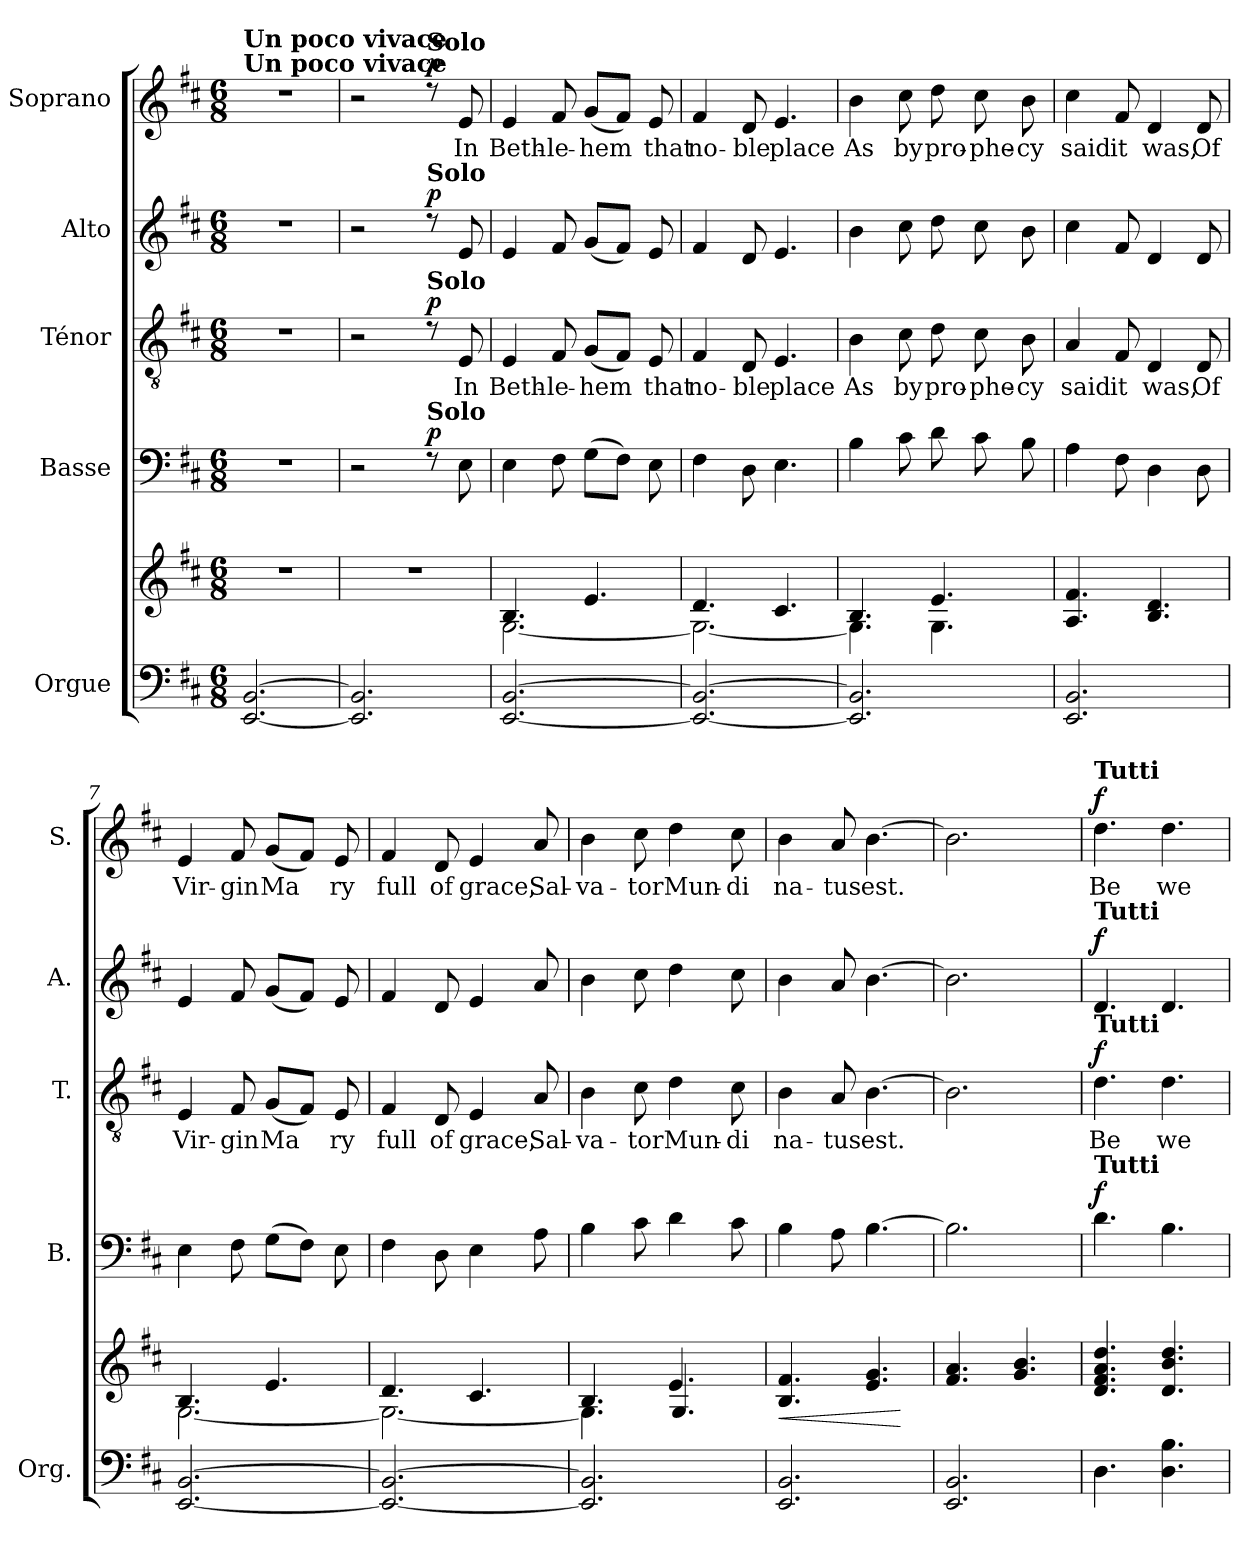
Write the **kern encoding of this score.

**kern	**kern	**dynam	**kern	**dynam	**kern	**text	**dynam	**kern	**dynam	**kern	**text	**dynam
*part5	*part5	*part5	*part4	*part4	*part3	*part3	*part3	*part2	*part2	*part1	*part1	*part1
*staff6	*staff5	*staff5/6	*staff4	*staff4	*staff3	*staff3	*staff3	*staff2	*staff2	*staff1	*staff1	*staff1
*I"Orgue	*	*	*I"Basse	*	*I"Ténor	*	*	*I"Alto	*	*I"Soprano	*	*
*I'Org.	*	*	*I'B.	*	*I'T.	*	*	*I'A.	*	*I'S.	*	*
*clefF4	*clefG2	*	*clefF4	*	*clefGv2	*	*	*clefG2	*	*clefG2	*	*
*k[f#c#]	*k[f#c#]	*	*k[f#c#]	*	*k[f#c#]	*	*	*k[f#c#]	*	*k[f#c#]	*	*
*M6/8	*M6/8	*	*M6/8	*	*M6/8	*	*	*M6/8	*	*M6/8	*	*
*MM150	*MM150	*	*MM150	*	*MM150	*	*	*MM150	*	*MM150	*	*
=1	=1	=1	=1	=1	=1	=1	=1	=1	=1	=1	=1	=1
!	!	!	!	!	!	!	!	!	!	!LO:TX:a:B:t=Un poco vivace	!	!
!	!	!	!	!	!	!	!	!	!	!LO:TX:a:B:t=Un poco vivace	!	!
[2.EE/ [2.BB/	2.r	.	2.r	.	2.r	.	.	2.r	.	2.r	.	.
=2	=2	=2	=2	=2	=2	=2	=2	=2	=2	=2	=2	=2
2.EE/] 2.BB/]	2.r	.	2r	.	2r	.	.	2r	.	2r	.	.
!	!	!	!	!	!	!	!	!	!	!LO:TX:a:B:t=Solo	!	!
!	!	!	!	!	!	!	!	!LO:TX:a:B:t=Solo	!	!	!	!
!	!	!	!	!	!LO:TX:a:B:t=Solo	!	!	!	!	!	!	!
!	!	!	!LO:TX:a:B:t=Solo	!	!	!	!	!	!	!	!	!
!	!	!	!	!LO:DY:a	!	!	!LO:DY:a	!	!LO:DY:a	!	!	!LO:DY:a
.	.	.	8rF	p	8rd	.	p	8rdd	p	8rdd	.	p
!	!	!	!	!	!	!LO:LY:b	!	!	!	!	!LO:LY:b	!
.	.	.	8E\	.	8E/	In	.	8e/	.	8e/	In	.
=3	=3	=3	=3	=3	=3	=3	=3	=3	=3	=3	=3	=3
*	*^	*	*	*	*	*	*	*	*	*	*	*
!	!	!	!	!	!	!	!LO:LY:b	!	!	!	!	!LO:LY:b	!
[2.EE/ [2.BB/	4.B/	[2.G\	.	4E\	.	4E/	Beth-	.	4e/	.	4e/	Beth-	.
!	!	!	!	!	!	!	!LO:LY:b	!	!	!	!	!LO:LY:b	!
.	.	.	.	8F#\	.	8F#/	-le-	.	8f#/	.	8f#/	-le-	.
!	!	!	!	!	!	!	!LO:LY:b	!	!	!	!	!LO:LY:b	!
.	4.e/	.	.	(8G\L	.	(8G/L	-hem	.	(8g/L	.	(8g/L	-hem	.
.	.	.	.	8F#\J)	.	8F#/J)	.	.	8f#/J)	.	8f#/J)	.	.
!	!	!	!	!	!	!	!LO:LY:b	!	!	!	!	!LO:LY:b	!
.	.	.	.	8E\	.	8E/	that	.	8e/	.	8e/	that	.
=4	=4	=4	=4	=4	=4	=4	=4	=4	=4	=4	=4	=4	=4
!	!	!	!	!	!	!	!LO:LY:b	!	!	!	!	!LO:LY:b	!
2.EE/_ 2.BB/_	4.d/	2.G\_	.	4F#\	.	4F#/	no-	.	4f#/	.	4f#/	no-	.
!	!	!	!	!	!	!	!LO:LY:b	!	!	!	!	!LO:LY:b	!
.	.	.	.	8D\	.	8D/	-ble	.	8d/	.	8d/	-ble	.
!	!	!	!	!	!	!	!LO:LY:b	!	!	!	!	!LO:LY:b	!
.	4.c#/	.	.	4.E\	.	4.E/	place	.	4.e/	.	4.e/	place	.
=5	=5	=5	=5	=5	=5	=5	=5	=5	=5	=5	=5	=5	=5
!	!	!	!	!	!	!	!LO:LY:b	!	!	!	!	!LO:LY:b	!
2.EE/] 2.BB/]	4.B/	4.G\]	.	4B\	.	4B\	As	.	4b\	.	4b\	As	.
!	!	!	!	!	!	!	!LO:LY:b	!	!	!	!	!LO:LY:b	!
.	.	.	.	8c#\	.	8c#\	by	.	8cc#\	.	8cc#\	by	.
!	!	!	!	!	!	!	!LO:LY:b	!	!	!	!	!LO:LY:b	!
.	4.e/	4.G\	.	8d\	.	8d\	pro-	.	8dd\	.	8dd\	pro-	.
!	!	!	!	!	!	!	!LO:LY:b	!	!	!	!	!LO:LY:b	!
.	.	.	.	8c#\	.	8c#\	-phe-	.	8cc#\	.	8cc#\	-phe-	.
!	!	!	!	!	!	!	!LO:LY:b	!	!	!	!	!LO:LY:b	!
.	.	.	.	8B\	.	8B\	-cy	.	8b\	.	8b\	-cy	.
*	*v	*v	*	*	*	*	*	*	*	*	*	*	*
=6	=6	=6	=6	=6	=6	=6	=6	=6	=6	=6	=6	=6
!	!	!	!	!	!	!LO:LY:b	!	!	!	!	!LO:LY:b	!
2.EE/ 2.BB/	4.A/ 4.f#/	.	4A\	.	4A/	said	.	4cc#\	.	4cc#\	said	.
!	!	!	!	!	!	!LO:LY:b	!	!	!	!	!LO:LY:b	!
.	.	.	8F#\	.	8F#/	it	.	8f#/	.	8f#/	it	.
!	!	!	!	!	!	!LO:LY:b	!	!	!	!	!LO:LY:b	!
.	4.B/ 4.d/	.	4D\	.	4D/	was,	.	4d/	.	4d/	was,	.
!	!	!	!	!	!	!LO:LY:b	!	!	!	!	!LO:LY:b	!
.	.	.	8D\	.	8D/	Of	.	8d/	.	8d/	Of	.
=7	=7	=7	=7	=7	=7	=7	=7	=7	=7	=7	=7	=7
*	*^	*	*	*	*	*	*	*	*	*	*	*
!	!	!	!	!	!	!	!LO:LY:b	!	!	!	!	!LO:LY:b	!
[2.EE/ [2.BB/	4.B/	[2.G\	.	4E\	.	4E/	Vir-	.	4e/	.	4e/	Vir-	.
!	!	!	!	!	!	!	!LO:LY:b	!	!	!	!	!LO:LY:b	!
.	.	.	.	8F#\	.	8F#/	-gin	.	8f#/	.	8f#/	-gin	.
!	!	!	!	!	!	!	!LO:LY:b	!	!	!	!	!LO:LY:b	!
.	4.e/	.	.	(8G\L	.	(8G/L	Ma	.	(8g/L	.	(8g/L	Ma	.
.	.	.	.	8F#\J)	.	8F#/J)	.	.	8f#/J)	.	8f#/J)	.	.
!	!	!	!	!	!	!	!LO:LY:b	!	!	!	!	!LO:LY:b	!
.	.	.	.	8E\	.	8E/	ry	.	8e/	.	8e/	ry	.
=8	=8	=8	=8	=8	=8	=8	=8	=8	=8	=8	=8	=8	=8
!	!	!	!	!	!	!	!LO:LY:b	!	!	!	!	!LO:LY:b	!
2.EE/_ 2.BB/_	4.d/	2.G\_	.	4F#\	.	4F#/	full	.	4f#/	.	4f#/	full	.
!	!	!	!	!	!	!	!LO:LY:b	!	!	!	!	!LO:LY:b	!
.	.	.	.	8D\	.	8D/	of	.	8d/	.	8d/	of	.
!	!	!	!	!	!	!	!LO:LY:b	!	!	!	!	!LO:LY:b	!
.	4.c#/	.	.	4E\	.	4E/	grace,	.	4e/	.	4e/	grace,	.
!	!	!	!	!	!	!	!LO:LY:b	!	!	!	!	!LO:LY:b	!
.	.	.	.	8A\	.	8A/	Sal-	.	8a/	.	8a/	Sal-	.
!!LO:LB:g=z
=9	=9	=9	=9	=9	=9	=9	=9	=9	=9	=9	=9	=9	=9
!	!	!	!	!	!	!	!LO:LY:b	!	!	!	!	!LO:LY:b	!
2.EE/] 2.BB/]	4.B/	4.G\]	.	4B\	.	4B\	-va-	.	4b\	.	4b\	-va-	.
!	!	!	!	!	!	!	!LO:LY:b	!	!	!	!	!LO:LY:b	!
.	.	.	.	8c#\	.	8c#\	-tor	.	8cc#\	.	8cc#\	-tor	.
!	!	!	!	!	!	!	!LO:LY:b	!	!	!	!	!LO:LY:b	!
.	4.e/	4.G/	.	4d\	.	4d\	Mun-	.	4dd\	.	4dd\	Mun-	.
!	!	!	!	!	!	!	!LO:LY:b	!	!	!	!	!LO:LY:b	!
.	.	.	.	8c#\	.	8c#\	-di	.	8cc#\	.	8cc#\	-di	.
*	*v	*v	*	*	*	*	*	*	*	*	*	*	*
=10	=10	=10	=10	=10	=10	=10	=10	=10	=10	=10	=10	=10
!	!	!LO:HP:b	!	!	!	!LO:LY:b	!	!	!	!	!LO:LY:b	!
2.EE/ 2.BB/	4.B/ 4.f#/	<	4B\	.	4B\	na-	.	4b\	.	4b\	na-	.
!	!	!	!	!	!	!LO:LY:b	!	!	!	!	!LO:LY:b	!
.	.	.	8A\	.	8A/	-tus	.	8a/	.	8a/	-tus	.
!	!	!	!	!	!	!LO:LY:b	!	!	!	!	!LO:LY:b	!
.	4.e/ 4.g/	.	[4.B\	.	[4.B\	est.	.	[4.b\	.	[4.b\	est.	.
.	.	[	.	.	.	.	.	.	.	.	.	.
=11	=11	=11	=11	=11	=11	=11	=11	=11	=11	=11	=11	=11
2.EE/ 2.BB/	4.f#/ 4.a/	.	2.B\]	.	2.B\]	.	.	2.b\]	.	2.b\]	.	.
.	4.g/ 4.b/	.	.	.	.	.	.	.	.	.	.	.
=12	=12	=12	=12	=12	=12	=12	=12	=12	=12	=12	=12	=12
!	!	!	!	!	!	!	!	!	!	!LO:TX:a:B:t=Tutti	!	!
!	!	!	!	!	!	!	!	!LO:TX:a:B:t=Tutti	!	!	!	!
!	!	!	!	!	!LO:TX:a:B:t=Tutti	!	!	!	!	!	!	!
!	!	!	!LO:TX:a:B:t=Tutti	!	!	!	!	!	!	!	!	!
!	!	!	!	!LO:DY:a	!	!LO:LY:b	!LO:DY:a	!	!LO:DY:a	!	!LO:LY:b	!LO:DY:a
4.D\	4.d/ 4.f#/ 4.a/ 4.dd/	.	4.d\	f	4.d\	Be	f	4.d/	f	4.dd\	Be	f
!	!	!	!	!	!	!LO:LY:b	!	!	!	!	!LO:LY:b	!
4.D\ 4.B\	4.d/ 4.b/ 4.dd/	.	4.B\	.	4.d\	we	.	4.d/	.	4.dd\	we	.
=	=	=	=	=	=	=	=	=	=	=	=	=
*-	*-	*-	*-	*-	*-	*-	*-	*-	*-	*-	*-	*-
